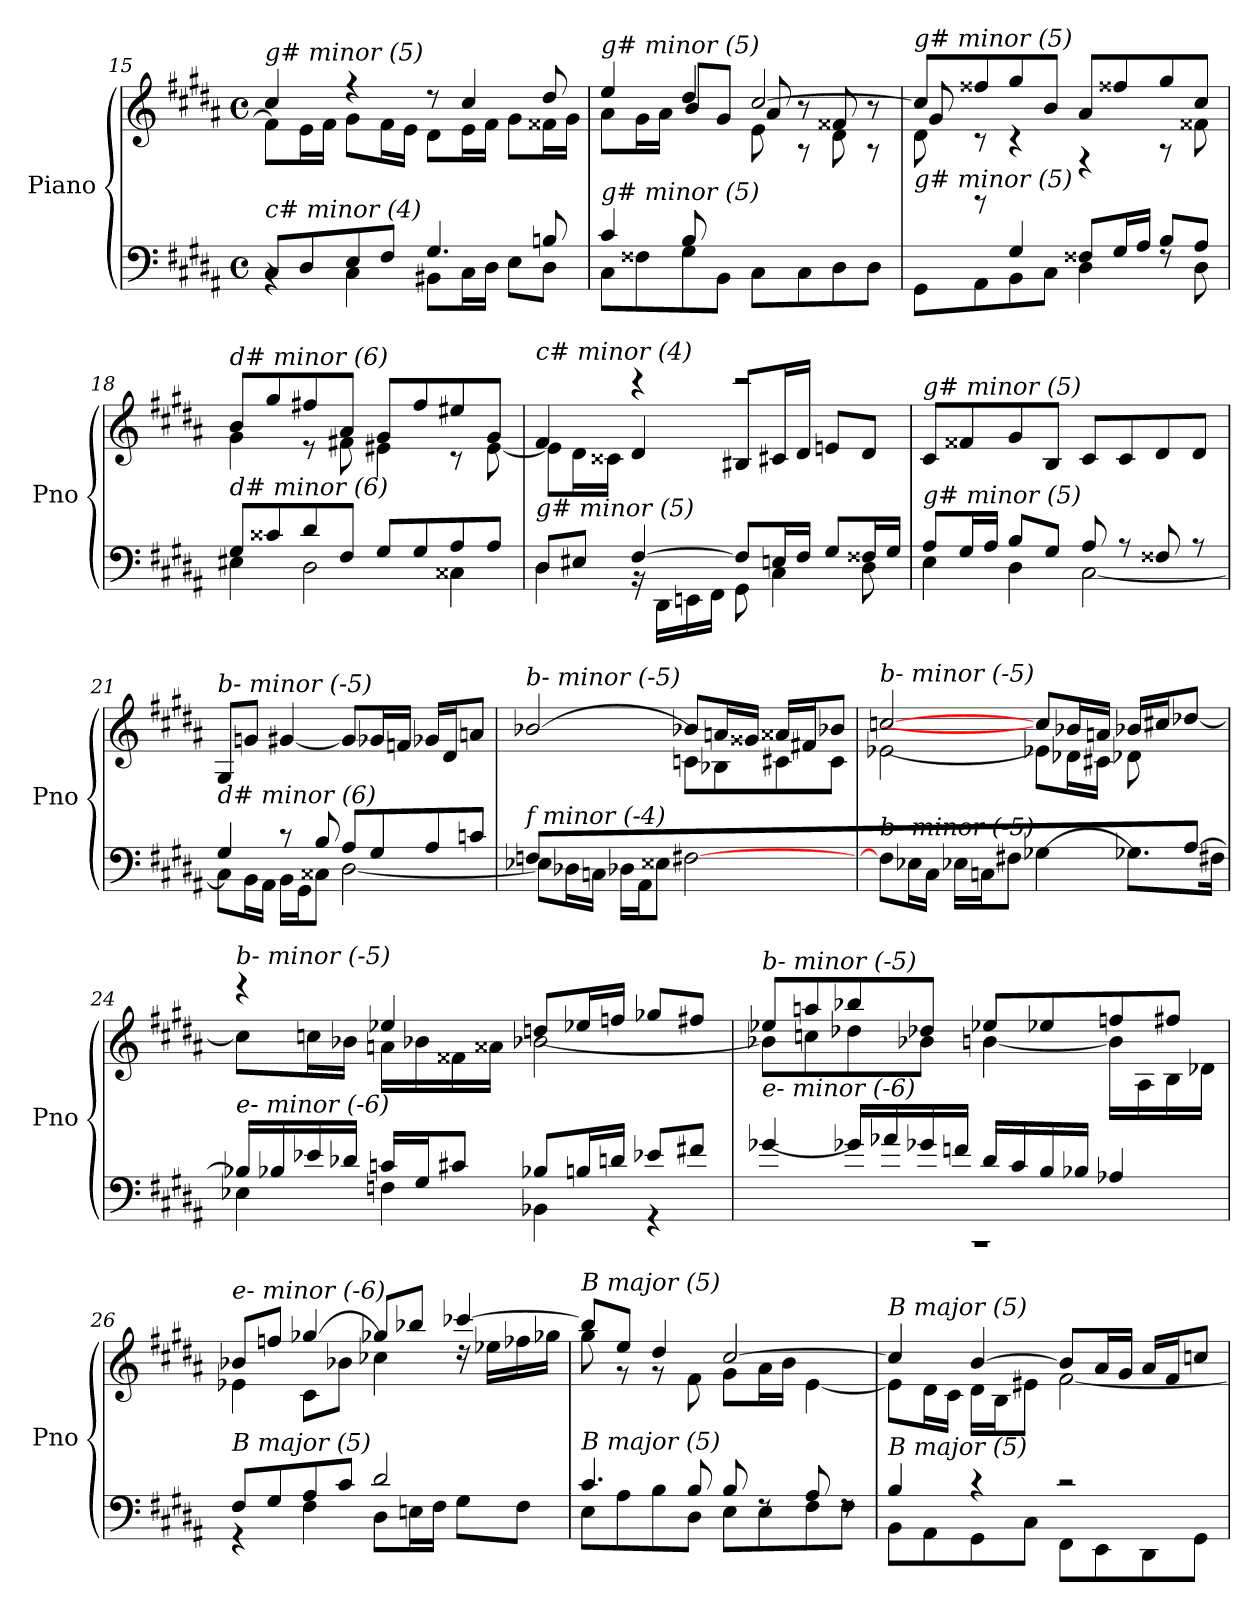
**kern	**kern
*part1	*part1
*staff2	*staff1
*I"Piano	*
*I'Pno	*
*clefF4	*clefG2
*k[f#c#g#d#a#]	*k[f#c#g#d#a#]
*M4/4	*M4/4
*met(c)	*met(c)
=15	=15
*^	*^
!	!	!LO:TX:i:t=g# minor (5)	!
!LO:TX:i:t=c# minor (4)	!	!	!
8C#/L	4rBB	4cc#/	8f#\L]
8D#/	.	.	16e\L
.	.	.	16f#\JJ
8E/	4C#\	4r	8g#\L
8F#/J	.	.	16f#\L
.	.	.	16e\JJ
4.G#/	8BB#X\L	8r	8d#\L
.	16C#\L	4cc#/	16e\L
.	16D#\JJ	.	16f#\JJ
.	8E\L	.	8g#\L
8Bn/	8D#\J	8dd#/	16f##X\L
.	.	.	16g#\JJ
!!LO:PB:g=z
=16	=16	=16	=16
*	*	*	*^
!	!	!LO:TX:i:t=g# minor (5)	!	!
!LO:TX:i:t=g# minor (5)	!	!	!	!
4c#/	8C#\L	4ee/	8a#\L	4.ryy
.	8F##X\	.	16g#\L	.
.	.	.	16a#\JJ	.
8B/L	8G#\	4dd#/	8b/L	.
2ryy	8BB\J	.	8g#/J	8d#\J
.	8C#\L	[2cc#/	8a#/	8e\
.	8C#\	.	8r	8rA
.	8D#\	.	8f##X/	8d#\
8ryy	8D#\J	.	8r	8rA
!!LO:LB:g=z	!!	!!
=17	=17	=17	=17	=17
!	!	!LO:TX:i:t=g# minor (5)	!	!
!LO:TX:i:t=g# minor (5)	!	!	!	!
8ryy	8GG#\L	8cc#/L]	8g#/	8d#\
8rb	8AA#\	8ff##X/	8rc	2..ryy
4G#/	8BB\	8gg#/	4rc	.
.	8C#\J	8b/J	.	.
8F##X/L	4D#\	8a#/L	4rF	.
16G#/L	.	8ff##X/	.	.
16A#/JJ	.	.	.	.
8B/L	8rF	8gg#/	8rA	.
8A#/J	8D#\	8cc#/J	8f##X\	.
*	*	*	*v	*v
=18	=18	=18	=18
!	!	!LO:TX:i:t=d# minor (6)	!
!LO:TX:i:t=d# minor (6)	!	!	!
8G#/L	4E#X\	8b/L	4g#\
8c##X/	.	8gg#/	.
8d#/	2D#\	8ff#X/	8r
8F#/J	.	8a#/J	8f#X\
8G#/L	.	8g#/L	4e#X\
8G#/	.	8ff#/	.
8A#/	4C##X\	8ee#X/	8r
8A#/J	.	8g#/J	[8e#\
=19	=19	=19	=19
!	!	!LO:TX:i:t=c# minor (4)	!
!LO:TX:i:t=g# minor (5)	!	!	!
8D#/L	4D#\	4f#/	8e#\L]
8E#X/J	.	.	16d#\L
.	.	.	16c##X\JJ
[4F#/	16rBB	4d#/	4rccc
.	16DD#\LL	.	.
.	16EEn\	.	.
.	16FF#\JJ	.	.
8F#/L]	8GG#\	8B#X/L	2rccc
16En/L	4C#\	16c#X/L	.
16F#/JJ	.	16d#/JJ	.
8G#/L	.	8en/L	.
16F##X/L	8D#\	8d#/J	.
16G#/JJ	.	.	.
*	*	*v	*v
!!LO:LB:g=z
=20	=20	=20
!	!	!LO:TX:i:t=g# minor (5)
!LO:TX:i:t=g# minor (5)	!	!
8A#/L	4E\	8c#/L
16G#/L	.	8f##X/
16A#/JJ	.	.
8B/L	4D#\	8g#/
8G#/J	.	8B/J
8A#/	[2C#\	8c#/L
8r	.	8c#/
8F##X/	.	8d#/
8r	.	8d#/J
=21	=21	=21
!	!	!LO:TX:i:t=b- minor (-5)
!LO:TX:i:t=d# minor (6)	!	!
4G#/	8C#\L]	8G#/L
.	16BB\L	8gni/J
.	16AA#\JJ	.
8r	16BB\LL	[4g#/
.	16GG#\J	.
8B/	8C##X\J	.
8A#/L	[2D#\	8g#/L]
8G#/	.	16g-Xi/L
.	.	16fni/JJ
8A#/	.	16g-Xi/LL
.	.	16d#/J
8cni/J	.	8ani/J
=22	=22	=22
*	*	*^
!	!	!LO:TX:i:t=b- minor (-5)	!
!LO:TX:i:t=f minor (-4)	!	!	!
8Fni/L	8E-Xi\L]	[2b-Xi/	8ryy
2..ryy	16D-Xi\L	.	8d#\
.	16Cni\JJ	.	.
.	16D-Xi\LL	.	8fni\
.	16AA#\J	.	.
.	8E##Xi\J	.	8gni\J
.	[2F#i\	8b-Xi/L]	8cni\L
.	.	16ani/L	8B-Xi\
.	.	16g##Xi/JJ	.
.	.	16a##Xi/LL	8c#Xi\
.	.	16f#Xi/J	.
.	.	8b-Xi/J	8c#\J
!!LO:LB:g=z	!!
=23	=23	=23	=23
!	!	!LO:TX:i:t=b- minor (-5)	!
!LO:TX:i:t=b- minor (-5)	!	!	!
2..ryy	8Fni\L]	[2ccni/	[2e-Xi\
.	16E-Xi\L	.	.
.	16C#\JJ	.	.
.	16E-Xi\LL	.	.
.	16Cni\J	.	.
.	8F#Xi\J	.	.
.	[4G-Xi\	8cc#i/L]	8e-Xi\L]
.	.	16b-Xi/L	16d-Xi\L
.	.	16ani/JJ	16c#Xi\JJ
.	8.G-Xi\L]	16b-Xi/LL	8d-Xi\L
.	.	16cc#Xi/J	.
[8A#/J	.	[8dd-Xi/J	8ryy
.	16F#Xi\Jk	.	.
=24	=24	=24	=24
!	!	!LO:TX:i:t=b- minor (-5)	!
!LO:TX:i:t=e- minor (-6)	!	!	!
16B-Xi/LL]	4E-Xi\	8cc#\L]	4reee
16B-Xi/	.	.	.
16e-Xi/	.	16ccni\L	.
16d-Xi/JJ	.	16b-Xi\JJ	.
16cni/LL	4Fni\	4ee-Xi/	16ani\LL
16G#/J	.	.	16b-Xi\
8c#i/J	.	.	16f##X\
.	.	.	16a##i\JJ
8B-Xi/L	4BB-Xi\	8ddni/L	[2b-Xi\
16Bn/L	.	16ee-Xi/L	.
16dni/JJ	.	16ffni/JJ	.
8e-Xi/L	4r	8gg-Xi/L	.
8f#Xi/J	.	8ff#i/J	.
!!LO:LB:g=z	!!
=25	=25	=25	=25
!	!	!LO:TX:i:t=b- minor (-5)	!
!LO:TX:i:t=e- minor (-6)	!	!	!
1rCC	[4g-Xi/	8ee-Xi/L	8b-Xi\L]
.	.	8aani/	8ccni\
.	16g-Xi/LL]	8bb-Xi/	8dd-Xi\
.	16a-Xi/	.	.
.	16g-Xi/	8dd-Xi/J	8b-Xi\J
.	16fni/JJ	.	.
.	16d#/LL	8ee-Xi/L	[4bn\
.	16c#/	.	.
.	16B/	8ee-Xi/	.
.	16B-Xi/JJ	.	.
.	4A-Xi/	8ffni/	16b\LL]
.	.	.	16A#\
.	.	8ff#i/J	16B\
.	.	.	16d-Xi\JJ
!!LO:PB:g=z	!!
=26	=26	=26	=26
!	!	!LO:TX:i:t=e- minor (-6)	!
!LO:TX:i:t=B major (5)	!	!	!
8F#/L	4r	8b-Xi/L	4e-Xi\
8G#/	.	8ffni/J	.
8A#/	4F#\	[4gg-Xi/	8c#\L
8c#/J	.	.	8b-Xi\J
2d#/	8D#\L	8gg-Xi/L]	4cc-Xi\
.	16En\L	8bb-Xi/J	.
.	16F#\JJ	.	.
.	8G#\L	[4ccc-Xi/	16rdd
.	.	.	16ee-Xi\LL
.	8F#\J	.	16ff-Xi\
.	.	.	16gg-Xi\JJ
=27	=27	=27	=27
!	!	!LO:TX:i:t=B major (5)	!
!LO:TX:i:t=B major (5)	!	!	!
4.c#/	8E\L	8bb/L]	8gg#\
.	8A#\	8ee/J	8r
.	8B\	4dd#/	8r
8B/	8D#\J	.	8f#\
8B/	8E\L	[2cc#/	8g#\L
8rF	8E\	.	16a#\L
.	.	.	16b\JJ
8A#/	8F#\	.	[4e\
8rF	8F#\J	.	.
=28	=28	=28	=28
!	!	!LO:TX:i:t=B major (5)	!
!LO:TX:i:t=B major (5)	!	!	!
4B/	8BB\L	4cc#/]	8e\L]
.	8AA#\	.	16d#\L
.	.	.	16c#\JJ
4r	8GG#\	[4b/	16d#\LL
.	.	.	16B\J
.	8C#\J	.	8e#X\J
2r	8FF#\L	8b/L]	[2f#\
.	8EE\	16a#/L	.
.	.	16g#/JJ	.
.	8DD#\	16a#/LL	.
.	.	16f#/J	.
.	8GG#\J	8ccni/J	.
*v	*v	*	*
*	*v	*v
=	=
*-	*-
